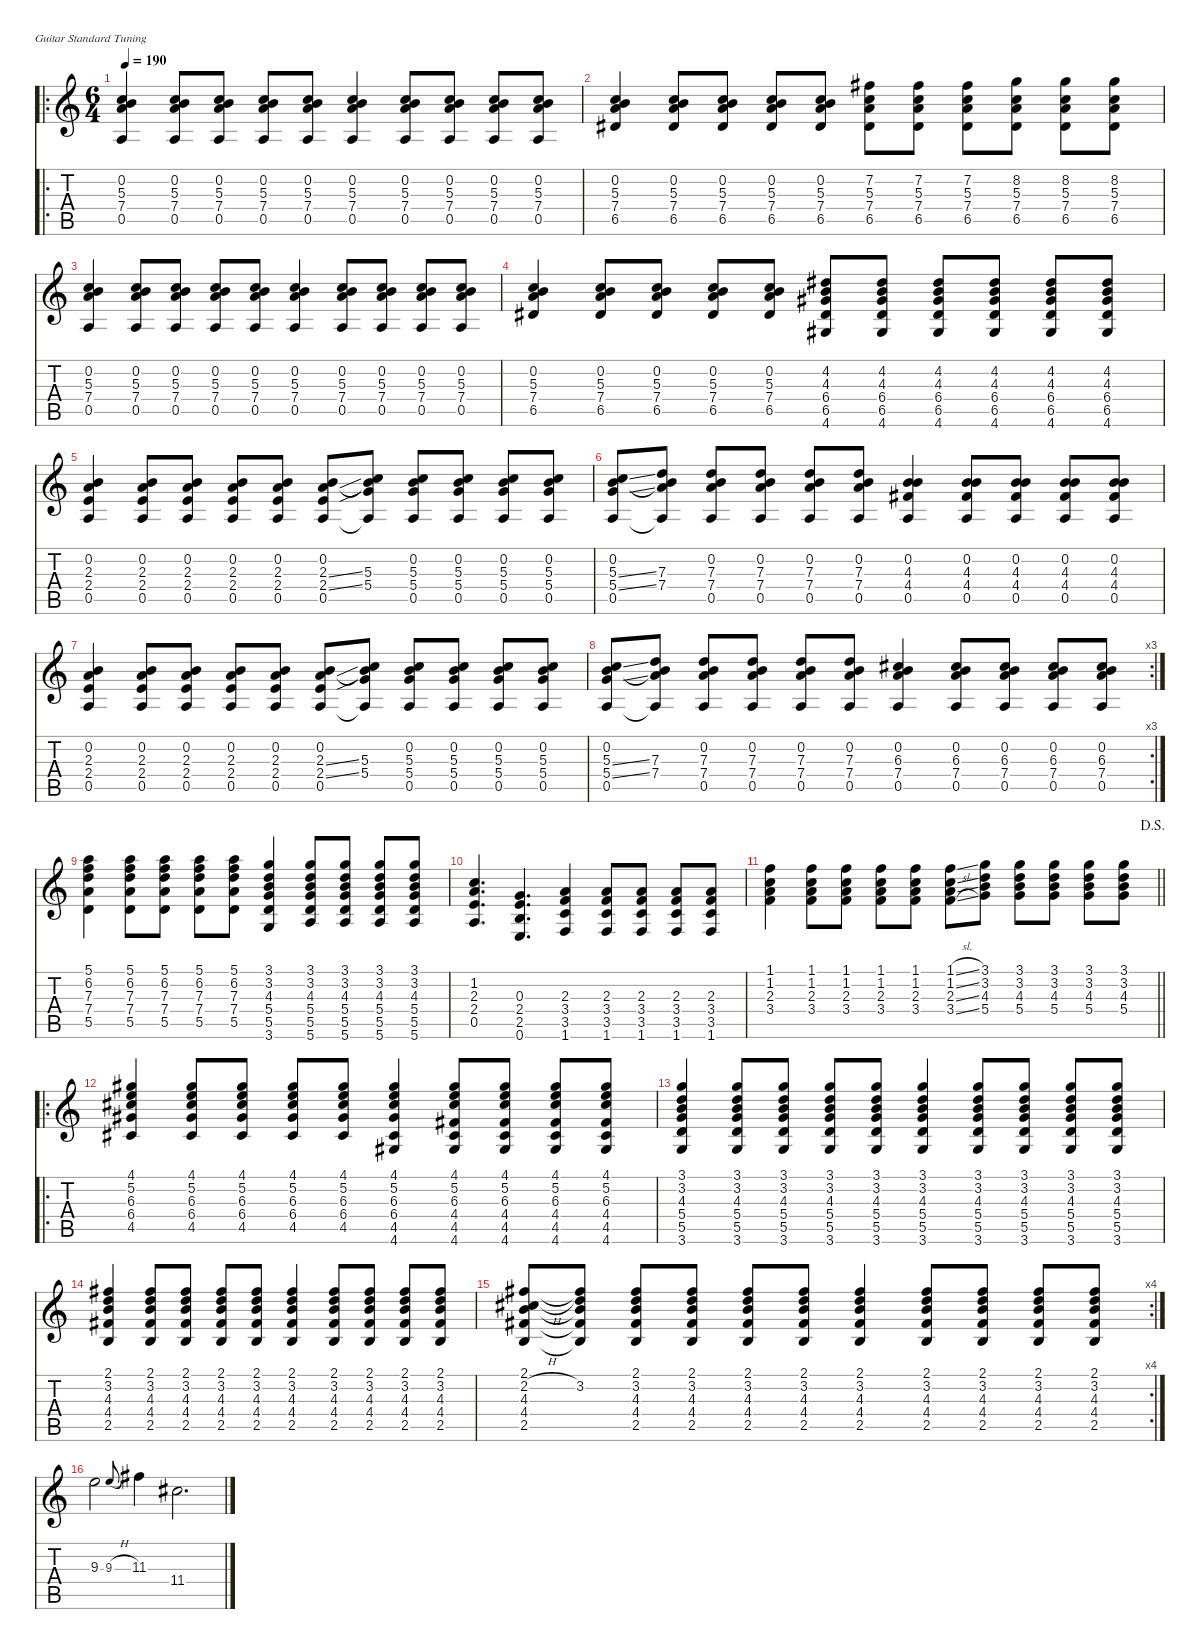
\defaultSystemsLayout 4
\hideDynamics
\bracketExtendMode nobrackets
\singleTrackTrackNamePolicy hidden
\multiTrackTrackNamePolicy hidden
\firstSystemTrackNameMode fullname
\firstSystemTrackNameOrientation horizontal
\otherSystemsTrackNameOrientation horizontal
\track ("Guitar 1" "dist.guit.") {instrument distortionguitar}
\staff {score tabs}
\tuning (E4 B3 G3 D3 A2 E2)
\ro
\ts (6 4)
\tempo 190
\clef g2
\ks aminor
(0.2 5.3 7.4 0.5).4{dy f instrument acousticguitarsteel beam Up} (0.2 5.3 7.4 0.5).8{beam Up} (0.2 5.3 7.4 0.5).8{beam Up} (0.2 5.3 7.4 0.5).8{beam Up} (0.2 5.3 7.4 0.5).8{beam Up} (0.2 5.3 7.4 0.5).4{beam Up} (0.2 5.3 7.4 0.5).8{beam Up} (0.2 5.3 7.4 0.5).8{beam Up} (0.2 5.3 7.4 0.5).8{beam Up} (0.2 5.3 7.4 0.5).8{beam Up} |
(0.2 5.3 7.4 6.5{acc #}).4{beam Up} (0.2 5.3 7.4 6.5{acc #}).8{beam Up} (0.2 5.3 7.4 6.5{acc #}).8{beam Up} (0.2 5.3 7.4 6.5{acc #}).8{beam Up} (0.2 5.3 7.4 6.5{acc #}).8{beam Up} (7.2{acc #} 5.3 7.4 6.5{acc #}).8{beam Down} (7.2{acc #} 5.3 7.4 6.5{acc #}).8{beam Down} (7.2{acc #} 5.3 7.4 6.5{acc #}).8{beam Down} (8.2 5.3 7.4 6.5{acc #}).8{beam Down} (8.2 5.3 7.4 6.5{acc #}).8{beam Down} (8.2 5.3 7.4 6.5{acc #}).8{beam Down} |
(0.2 5.3 7.4 0.5).4{beam Up} (0.2 5.3 7.4 0.5).8{beam Up} (0.2 5.3 7.4 0.5).8{beam Up} (0.2 5.3 7.4 0.5).8{beam Up} (0.2 5.3 7.4 0.5).8{beam Up} (0.2 5.3 7.4 0.5).4{beam Up} (0.2 5.3 7.4 0.5).8{beam Up} (0.2 5.3 7.4 0.5).8{beam Up} (0.2 5.3 7.4 0.5).8{beam Up} (0.2 5.3 7.4 0.5).8{beam Up} |
(0.2 5.3 7.4 6.5{acc #}).4{beam Up} (0.2 5.3 7.4 6.5{acc #}).8{beam Up} (0.2 5.3 7.4 6.5{acc #}).8{beam Up} (0.2 5.3 7.4 6.5{acc #}).8{beam Up} (0.2 5.3 7.4 6.5{acc #}).8{beam Up} (4.2{acc #} 4.3 6.4{acc #} 6.5{acc #} 4.6{acc #}).8{beam Up} (4.2{acc #} 4.3 6.4{acc #} 6.5{acc #} 4.6{acc #}).8{beam Up} (4.2{acc #} 4.3 6.4{acc #} 6.5{acc #} 4.6{acc #}).8{beam Up} (4.2{acc #} 4.3 6.4{acc #} 6.5{acc #} 4.6{acc #}).8{beam Up} (4.2{acc #} 4.3 6.4{acc #} 6.5{acc #} 4.6{acc #}).8{beam Up} (4.2{acc #} 4.3 6.4{acc #} 6.5{acc #} 4.6{acc #}).8{beam Up} |
(0.2 2.3 2.4 0.5).4{beam Up} (0.2 2.3 2.4 0.5).8{beam Up} (0.2 2.3 2.4 0.5).8{beam Up} (0.2 2.3 2.4 0.5).8{beam Up} (0.2 2.3 2.4 0.5).8{beam Up} (0.2 2.3{ss} 2.4{ss} 0.5).8{beam Up} (0.2{t} 5.3 5.4 0.5{t}).8{beam Up} (0.2 5.3 5.4 0.5).8{beam Up} (0.2 5.3 5.4 0.5).8{beam Up} (0.2 5.3 5.4 0.5).8{beam Up} (0.2 5.3 5.4 0.5).8{beam Up} |
(0.2 5.3{ss} 5.4{ss} 0.5).8{beam Up} (0.2{t} 7.3 7.4 0.5{t}).8{beam Up} (0.2 7.3 7.4 0.5).8{beam Up} (0.2 7.3 7.4 0.5).8{beam Up} (0.2 7.3 7.4 0.5).8{beam Up} (0.2 7.3 7.4 0.5).8{beam Up} (0.2 4.3 4.4{acc #} 0.5).4{beam Up} (0.2 4.3 4.4{acc #} 0.5).8{beam Up} (0.2 4.3 4.4{acc #} 0.5).8{beam Up} (0.2 4.3 4.4{acc #} 0.5).8{beam Up} (0.2 4.3 4.4{acc #} 0.5).8{beam Up} |
(0.2 2.3 2.4 0.5).4{beam Up} (0.2 2.3 2.4 0.5).8{beam Up} (0.2 2.3 2.4 0.5).8{beam Up} (0.2 2.3 2.4 0.5).8{beam Up} (0.2 2.3 2.4 0.5).8{beam Up} (0.2 2.3{ss} 2.4{ss} 0.5).8{beam Up} (0.2{t} 5.3 5.4 0.5{t}).8{beam Up} (0.2 5.3 5.4 0.5).8{beam Up} (0.2 5.3 5.4 0.5).8{beam Up} (0.2 5.3 5.4 0.5).8{beam Up} (0.2 5.3 5.4 0.5).8{beam Up} |
\rc 3
(0.2 5.3{ss} 5.4{ss} 0.5).8{beam Up} (0.2{t} 7.3 7.4 0.5{t}).8{beam Up} (0.2 7.3 7.4 0.5).8{beam Up} (0.2 7.3 7.4 0.5).8{beam Up} (0.2 7.3 7.4 0.5).8{beam Up} (0.2 7.3 7.4 0.5).8{beam Up} (0.2 6.3{acc #} 7.4 0.5).4{beam Up} (0.2 6.3{acc #} 7.4 0.5).8{beam Up} (0.2 6.3{acc #} 7.4 0.5).8{beam Up} (0.2 6.3{acc #} 7.4 0.5).8{beam Up} (0.2 6.3{acc #} 7.4 0.5).8{beam Up} |
(5.1 6.2 7.3 7.4 5.5).4{beam Down} (5.1 6.2 7.3 7.4 5.5).8{beam Down} (5.1 6.2 7.3 7.4 5.5).8{beam Down} (5.1 6.2 7.3 7.4 5.5).8{beam Down} (5.1 6.2 7.3 7.4 5.5).8{beam Down} (3.1 3.2 4.3 5.4 5.5 3.6).4{beam Up} (3.1 3.2 4.3 5.4 5.5 5.6).8{beam Up} (3.1 3.2 4.3 5.4 5.5 5.6).8{beam Up} (3.1 3.2 4.3 5.4 5.5 5.6).8{beam Up} (3.1 3.2 4.3 5.4 5.5 5.6).8{beam Up} |
(1.2 2.3 2.4 0.5).4{d beam Up} (0.3 2.4 2.5 0.6).4{d beam Up} (2.3 3.4 3.5 1.6).4{beam Up} (2.3 3.4 3.5 1.6).8{beam Up} (2.3 3.4 3.5 1.6).8{beam Up} (2.3 3.4 3.5 1.6).8{beam Up} (2.3 3.4 3.5 1.6).8{beam Up} |
\jump dalsegno
\barLineRight lightlight
(1.1 1.2 2.3 3.4).4{beam Down} (1.1 1.2 2.3 3.4).8{beam Down} (1.1 1.2 2.3 3.4).8{beam Down} (1.1 1.2 2.3 3.4).8{beam Down} (1.1 1.2 2.3 3.4).8{beam Down} (1.1{sl} 1.2{sl} 2.3{sl} 3.4{sl}).8{beam Down} (3.1 3.2 4.3 5.4).8{beam Down} (3.1 3.2 4.3 5.4).8{beam Down} (3.1 3.2 4.3 5.4).8{beam Down} (3.1 3.2 4.3 5.4).8{beam Down} (3.1 3.2 4.3 5.4).8{beam Down} |
\ro
(4.1{acc #} 5.2 6.3{acc #} 6.4{acc #} 4.5{acc #}).4{beam Up} (4.1{acc #} 5.2 6.3{acc #} 6.4{acc #} 4.5{acc #}).8{beam Up} (4.1{acc #} 5.2 6.3{acc #} 6.4{acc #} 4.5{acc #}).8{beam Up} (4.1{acc #} 5.2 6.3{acc #} 6.4{acc #} 4.5{acc #}).8{beam Up} (4.1{acc #} 5.2 6.3{acc #} 6.4{acc #} 4.5{acc #}).8{beam Up} (4.1{acc #} 5.2 6.3{acc #} 6.4{acc #} 4.5{acc #} 4.6{acc #}).4{beam Up} (4.1{acc #} 5.2 6.3{acc #} 4.4{acc #} 4.5{acc #} 4.6{acc #}).8{beam Up} (4.1{acc #} 5.2 6.3{acc #} 4.4{acc #} 4.5{acc #} 4.6{acc #}).8{beam Up} (4.1{acc #} 5.2 6.3{acc #} 4.4{acc #} 4.5{acc #} 4.6{acc #}).8{beam Up} (4.1{acc #} 5.2 6.3{acc #} 4.4{acc #} 4.5{acc #} 4.6{acc #}).8{beam Up} |
(3.1 3.2 4.3 5.4 5.5 3.6).4{beam Up} (3.1 3.2 4.3 5.4 5.5 3.6).8{beam Up} (3.1 3.2 4.3 5.4 5.5 3.6).8{beam Up} (3.1 3.2 4.3 5.4 5.5 3.6).8{beam Up} (3.1 3.2 4.3 5.4 5.5 3.6).8{beam Up} (3.1 3.2 4.3 5.4 5.5 3.6).4{beam Up} (3.1 3.2 4.3 5.4 5.5 3.6).8{beam Up} (3.1 3.2 4.3 5.4 5.5 3.6).8{beam Up} (3.1 3.2 4.3 5.4 5.5 3.6).8{beam Up} (3.1 3.2 4.3 5.4 5.5 3.6).8{beam Up} |
(2.1{acc #} 3.2 4.3 4.4{acc #} 2.5).4{beam Up} (2.1{acc #} 3.2 4.3 4.4{acc #} 2.5).8{beam Up} (2.1{acc #} 3.2 4.3 4.4{acc #} 2.5).8{beam Up} (2.1{acc #} 3.2 4.3 4.4{acc #} 2.5).8{beam Up} (2.1{acc #} 3.2 4.3 4.4{acc #} 2.5).8{beam Up} (2.1{acc #} 3.2 4.3 4.4{acc #} 2.5).4{beam Up} (2.1{acc #} 3.2 4.3 4.4{acc #} 2.5).8{beam Up} (2.1{acc #} 3.2 4.3 4.4{acc #} 2.5).8{beam Up} (2.1{acc #} 3.2 4.3 4.4{acc #} 2.5).8{beam Up} (2.1{acc #} 3.2 4.3 4.4{acc #} 2.5).8{beam Up} |
\rc 4
(2.1{acc #} 2.2{h acc #} 4.3 4.4{acc #} 2.5).8{beam Up} (2.1{t acc #} 3.2 4.3{t} 4.4{t acc #} 2.5{t}).8{beam Up} (2.1{acc #} 3.2 4.3 4.4{acc #} 2.5).8{beam Up} (2.1{acc #} 3.2 4.3 4.4{acc #} 2.5).8{beam Up} (2.1{acc #} 3.2 4.3 4.4{acc #} 2.5).8{beam Up} (2.1{acc #} 3.2 4.3 4.4{acc #} 2.5).8{beam Up} (2.1{acc #} 3.2 4.3 4.4{acc #} 2.5).4{beam Up} (2.1{acc #} 3.2 4.3 4.4{acc #} 2.5).8{beam Up} (2.1{acc #} 3.2 4.3 4.4{acc #} 2.5).8{beam Up} (2.1{acc #} 3.2 4.3 4.4{acc #} 2.5).8{beam Up} (2.1{acc #} 3.2 4.3 4.4{acc #} 2.5).8{beam Up} |
9.3.2{beam Down} 9.3{h}.8{gr onbeat dy mf beam Up} 11.3{acc #}.4{dy f beam Down} 11.4{acc #}.2{d beam Down}
